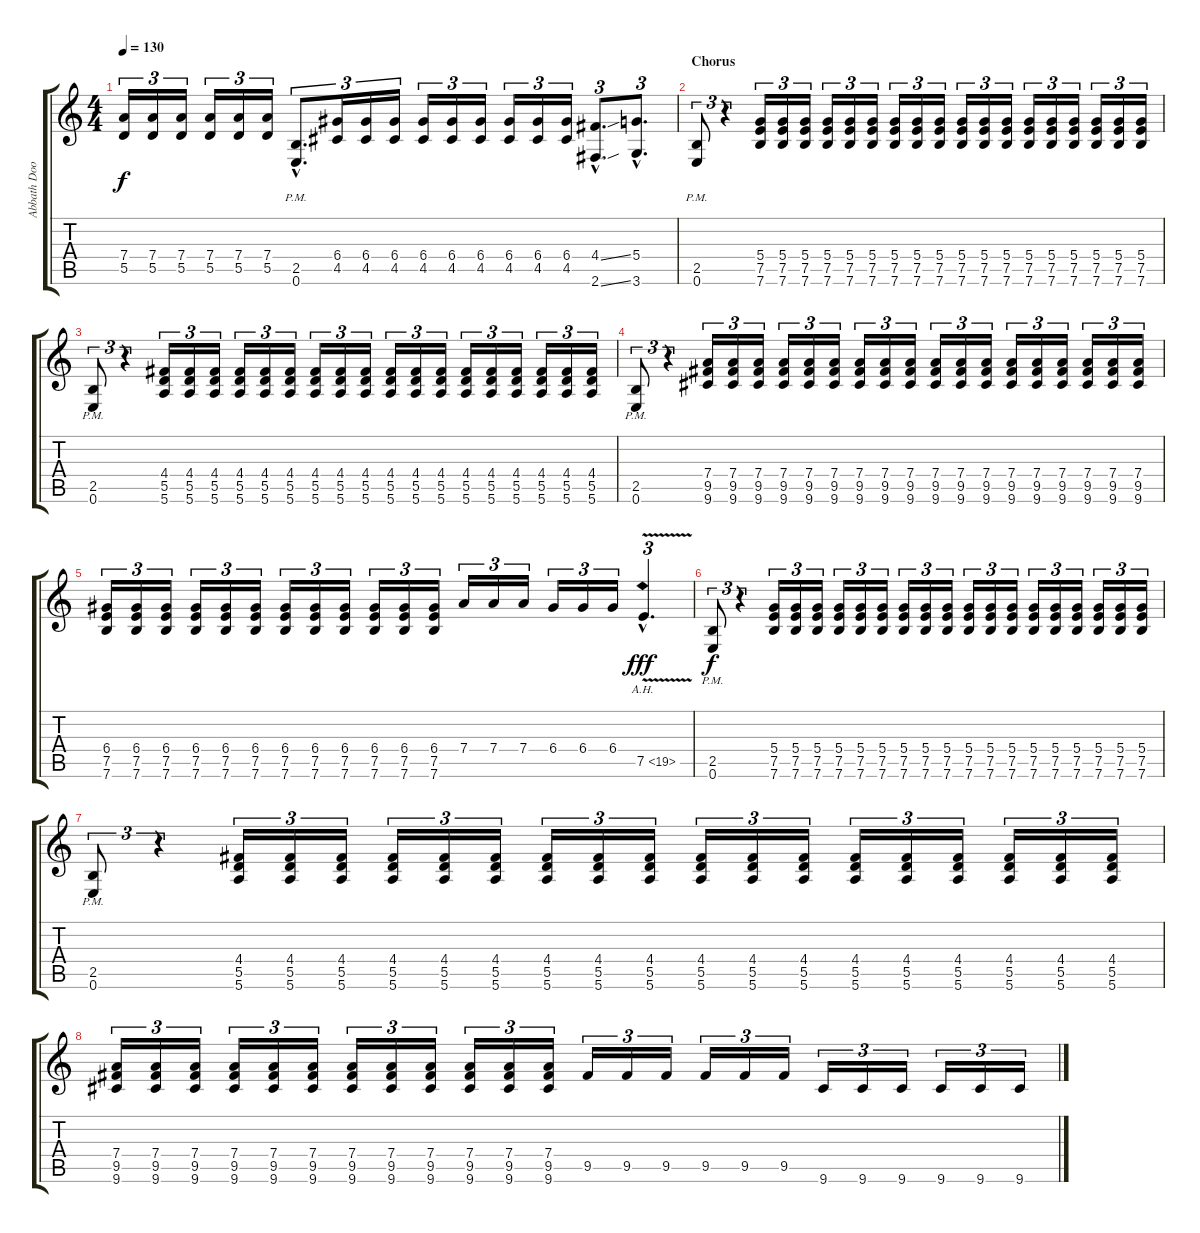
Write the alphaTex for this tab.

\track ("Abbath Doom Occulta (Guitar)" "Abbath Doo") {instrument distortionguitar}
\staff {score tabs}
\tuning (E4 B3 G3 D3 A2 E2) {hide}
\ts (4 4)
\tempo 130
\clef g2
\ks c
(7.4 5.5).16{tu (3 2) dy f} (7.4 5.5).16{tu (3 2)} (7.4 5.5).16{tu (3 2)} (7.4 5.5).16{tu (3 2)} (7.4 5.5).16{tu (3 2)} (7.4 5.5).16{tu (3 2)} (2.5{hac pm} 0.6{hac pm}).8{d tu (3 2)} (6.4 4.5).16{tu (3 2)} (6.4 4.5).16{tu (3 2)} (6.4 4.5).16{tu (3 2)} (6.4 4.5).16{tu (3 2)} (6.4 4.5).16{tu (3 2)} (6.4 4.5).16{tu (3 2)} (6.4 4.5).16{tu (3 2)} (6.4 4.5).16{tu (3 2)} (6.4 4.5).16{tu (3 2)} (4.4{ss hac} 2.6{ss hac}).8{d tu (3 2)} (5.4{hac} 3.6{hac}).8{d tu (3 2)} |
\section ("" "Chorus")
(2.5{pm} 0.6).8{tu (3 2)} r.4{tu (3 2)} (5.4 7.5 7.6).16{tu (3 2)} (5.4 7.5 7.6).16{tu (3 2)} (5.4 7.5 7.6).16{tu (3 2)} (5.4 7.5 7.6).16{tu (3 2)} (5.4 7.5 7.6).16{tu (3 2)} (5.4 7.5 7.6).16{tu (3 2)} (5.4 7.5 7.6).16{tu (3 2)} (5.4 7.5 7.6).16{tu (3 2)} (5.4 7.5 7.6).16{tu (3 2)} (5.4 7.5 7.6).16{tu (3 2)} (5.4 7.5 7.6).16{tu (3 2)} (5.4 7.5 7.6).16{tu (3 2)} (5.4 7.5 7.6).16{tu (3 2)} (5.4 7.5 7.6).16{tu (3 2)} (5.4 7.5 7.6).16{tu (3 2)} (5.4 7.5 7.6).16{tu (3 2)} (5.4 7.5 7.6).16{tu (3 2)} (5.4 7.5 7.6).16{tu (3 2)} |
(2.5{pm} 0.6).8{tu (3 2)} r.4{tu (3 2)} (4.4 5.5 5.6).16{tu (3 2)} (4.4 5.5 5.6).16{tu (3 2)} (4.4 5.5 5.6).16{tu (3 2)} (4.4 5.5 5.6).16{tu (3 2)} (4.4 5.5 5.6).16{tu (3 2)} (4.4 5.5 5.6).16{tu (3 2)} (4.4 5.5 5.6).16{tu (3 2)} (4.4 5.5 5.6).16{tu (3 2)} (4.4 5.5 5.6).16{tu (3 2)} (4.4 5.5 5.6).16{tu (3 2)} (4.4 5.5 5.6).16{tu (3 2)} (4.4 5.5 5.6).16{tu (3 2)} (4.4 5.5 5.6).16{tu (3 2)} (4.4 5.5 5.6).16{tu (3 2)} (4.4 5.5 5.6).16{tu (3 2)} (4.4 5.5 5.6).16{tu (3 2)} (4.4 5.5 5.6).16{tu (3 2)} (4.4 5.5 5.6).16{tu (3 2)} |
(2.5{pm} 0.6).8{tu (3 2)} r.4{tu (3 2)} (7.4 9.5 9.6).16{tu (3 2)} (7.4 9.5 9.6).16{tu (3 2)} (7.4 9.5 9.6).16{tu (3 2)} (7.4 9.5 9.6).16{tu (3 2)} (7.4 9.5 9.6).16{tu (3 2)} (7.4 9.5 9.6).16{tu (3 2)} (7.4 9.5 9.6).16{tu (3 2)} (7.4 9.5 9.6).16{tu (3 2)} (7.4 9.5 9.6).16{tu (3 2)} (7.4 9.5 9.6).16{tu (3 2)} (7.4 9.5 9.6).16{tu (3 2)} (7.4 9.5 9.6).16{tu (3 2)} (7.4 9.5 9.6).16{tu (3 2)} (7.4 9.5 9.6).16{tu (3 2)} (7.4 9.5 9.6).16{tu (3 2)} (7.4 9.5 9.6).16{tu (3 2)} (7.4 9.5 9.6).16{tu (3 2)} (7.4 9.5 9.6).16{tu (3 2)} |
(6.4 7.5 7.6).16{tu (3 2)} (6.4 7.5 7.6).16{tu (3 2)} (6.4 7.5 7.6).16{tu (3 2)} (6.4 7.5 7.6).16{tu (3 2)} (6.4 7.5 7.6).16{tu (3 2)} (6.4 7.5 7.6).16{tu (3 2)} (6.4 7.5 7.6).16{tu (3 2)} (6.4 7.5 7.6).16{tu (3 2)} (6.4 7.5 7.6).16{tu (3 2)} (6.4 7.5 7.6).16{tu (3 2)} (6.4 7.5 7.6).16{tu (3 2)} (6.4 7.5 7.6).16{tu (3 2)} 7.4.16{tu (3 2)} 7.4.16{tu (3 2)} 7.4.16{tu (3 2)} 6.4.16{tu (3 2)} 6.4.16{tu (3 2)} 6.4.16{tu (3 2)} 7.5{ah 12 v hac}.4{d tu (3 2) dy fff instrument guitarharmonics} |
(2.5{pm} 0.6).8{tu (3 2) dy f instrument distortionguitar} r.4{tu (3 2)} (5.4 7.5 7.6).16{tu (3 2)} (5.4 7.5 7.6).16{tu (3 2)} (5.4 7.5 7.6).16{tu (3 2)} (5.4 7.5 7.6).16{tu (3 2)} (5.4 7.5 7.6).16{tu (3 2)} (5.4 7.5 7.6).16{tu (3 2)} (5.4 7.5 7.6).16{tu (3 2)} (5.4 7.5 7.6).16{tu (3 2)} (5.4 7.5 7.6).16{tu (3 2)} (5.4 7.5 7.6).16{tu (3 2)} (5.4 7.5 7.6).16{tu (3 2)} (5.4 7.5 7.6).16{tu (3 2)} (5.4 7.5 7.6).16{tu (3 2)} (5.4 7.5 7.6).16{tu (3 2)} (5.4 7.5 7.6).16{tu (3 2)} (5.4 7.5 7.6).16{tu (3 2)} (5.4 7.5 7.6).16{tu (3 2)} (5.4 7.5 7.6).16{tu (3 2)} |
(2.5{pm} 0.6).8{tu (3 2)} r.4{tu (3 2)} (4.4 5.5 5.6).16{tu (3 2)} (4.4 5.5 5.6).16{tu (3 2)} (4.4 5.5 5.6).16{tu (3 2)} (4.4 5.5 5.6).16{tu (3 2)} (4.4 5.5 5.6).16{tu (3 2)} (4.4 5.5 5.6).16{tu (3 2)} (4.4 5.5 5.6).16{tu (3 2)} (4.4 5.5 5.6).16{tu (3 2)} (4.4 5.5 5.6).16{tu (3 2)} (4.4 5.5 5.6).16{tu (3 2)} (4.4 5.5 5.6).16{tu (3 2)} (4.4 5.5 5.6).16{tu (3 2)} (4.4 5.5 5.6).16{tu (3 2)} (4.4 5.5 5.6).16{tu (3 2)} (4.4 5.5 5.6).16{tu (3 2)} (4.4 5.5 5.6).16{tu (3 2)} (4.4 5.5 5.6).16{tu (3 2)} (4.4 5.5 5.6).16{tu (3 2)} |
(7.4 9.5 9.6).16{tu (3 2)} (7.4 9.5 9.6).16{tu (3 2)} (7.4 9.5 9.6).16{tu (3 2)} (7.4 9.5 9.6).16{tu (3 2)} (7.4 9.5 9.6).16{tu (3 2)} (7.4 9.5 9.6).16{tu (3 2)} (7.4 9.5 9.6).16{tu (3 2)} (7.4 9.5 9.6).16{tu (3 2)} (7.4 9.5 9.6).16{tu (3 2)} (7.4 9.5 9.6).16{tu (3 2)} (7.4 9.5 9.6).16{tu (3 2)} (7.4 9.5 9.6).16{tu (3 2)} 9.5.16{tu (3 2)} 9.5.16{tu (3 2)} 9.5.16{tu (3 2)} 9.5.16{tu (3 2)} 9.5.16{tu (3 2)} 9.5.16{tu (3 2)} 9.6.16{tu (3 2)} 9.6.16{tu (3 2)} 9.6.16{tu (3 2)} 9.6.16{tu (3 2)} 9.6.16{tu (3 2)} 9.6.16{tu (3 2)}
